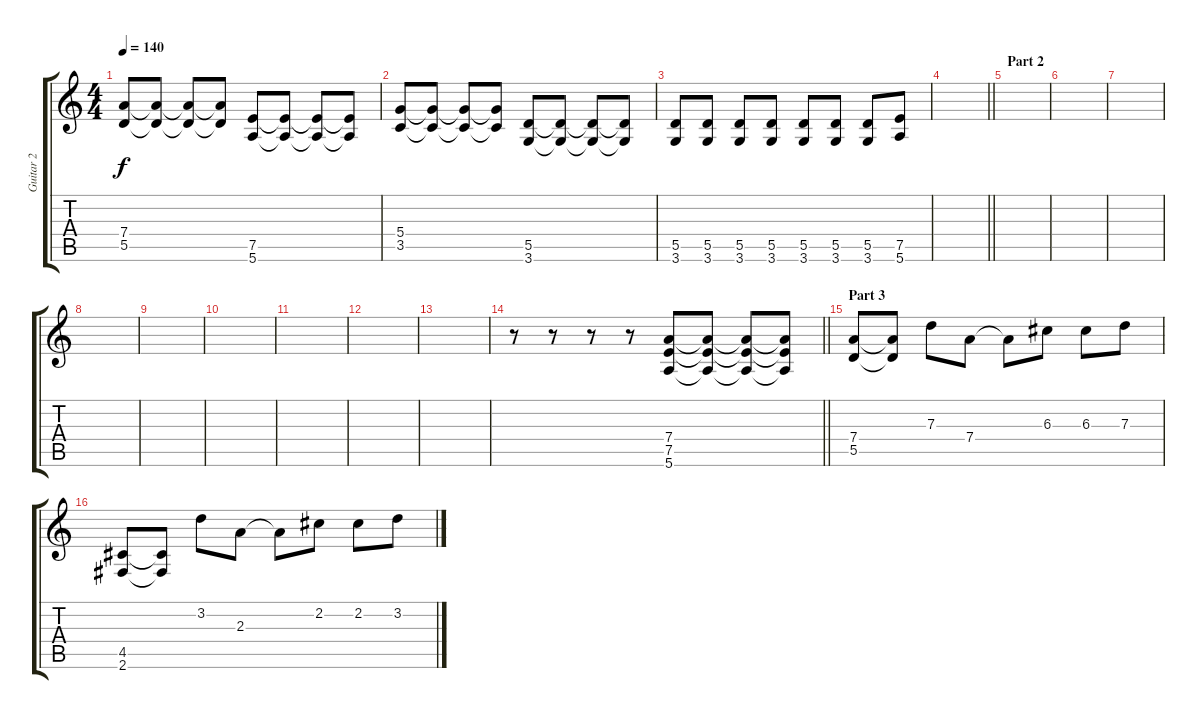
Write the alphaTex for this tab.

\track ("Guitar 2" "Guitar 2") {instrument overdrivenguitar}
\staff {score tabs}
\tuning (E4 B3 G3 D3 A2 E2) {hide}
\ts (4 4)
\tempo 140
\clef g2
\ks c
(7.4 5.5).8{dy f} (7.4{t} 5.5{t}).8 (7.4{t} 5.5{t}).8 (7.4{t} 5.5{t}).8 (7.5 5.6).8 (7.5{t} 5.6{t}).8 (7.5{t} 5.6{t}).8 (7.5{t} 5.6{t}).8 |
(5.4 3.5).8 (5.4{t} 3.5{t}).8 (5.4{t} 3.5{t}).8 (5.4{t} 3.5{t}).8 (5.5 3.6).8 (5.5{t} 3.6{t}).8 (5.5{t} 3.6{t}).8 (5.5{t} 3.6{t}).8 |
(5.5 3.6).8 (5.5 3.6).8 (5.5 3.6).8 (5.5 3.6).8 (5.5 3.6).8 (5.5 3.6).8 (5.5 3.6).8 (7.5 5.6).8 |
\barLineRight lightlight
|
\section ("" "Part 2")
|
|
|
|
|
|
|
|
|
\barLineRight lightlight
r.8 r.8 r.8 r.8 (7.4 7.5 5.6).8 (7.4{t} 7.5{t} 5.6{t}).8 (7.4{t} 7.5{t} 5.6{t}).8 (7.4{t} 7.5{t} 5.6{t}).8 |
\section ("" "Part 3")
(7.4 5.5).8 (7.4{t} 5.5{t}).8 7.3.8 7.4.8 7.4{t}.8 6.3.8 6.3.8 7.3.8 |
(4.5 2.6).8 (4.5{t} 2.6{t}).8 3.2.8 2.3.8 2.3{t}.8 2.2.8 2.2.8 3.2.8
